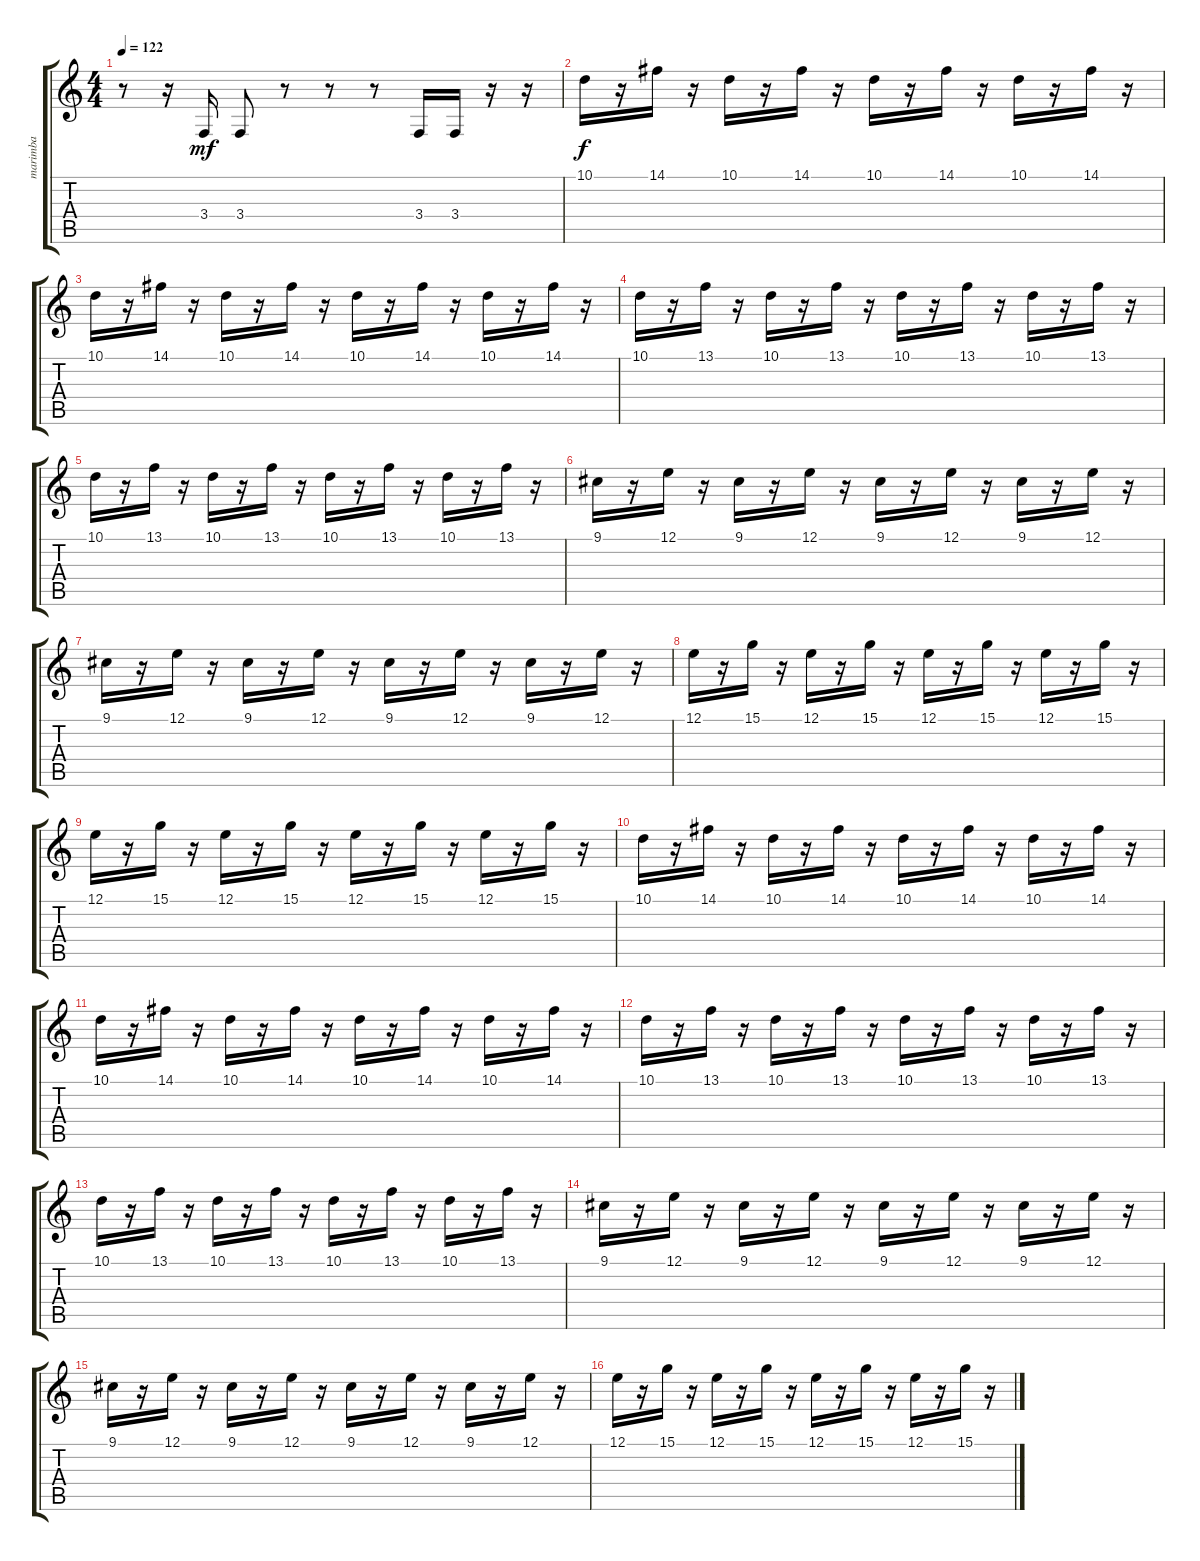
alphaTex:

\track ("marimba" "marimba") {instrument marimba}
\staff {score tabs}
\tuning (E4 B3 G3 D3 A2 E2) {hide}
\ts (4 4)
\tempo 122
\clef g2
\ks c
r.8{dy mf instrument electricguitarjazz} r.16 3.4.16 3.4.8 r.8 r.8 r.8 3.4.16 3.4.16 r.16 r.16 |
10.1.16{dy f volume 12 instrument marimba} r.16 14.1.16 r.16 10.1.16 r.16 14.1.16 r.16 10.1.16 r.16 14.1.16 r.16 10.1.16 r.16 14.1.16 r.16 |
10.1.16 r.16 14.1.16 r.16 10.1.16 r.16 14.1.16 r.16 10.1.16 r.16 14.1.16 r.16 10.1.16 r.16 14.1.16 r.16 |
10.1.16 r.16 13.1.16 r.16 10.1.16 r.16 13.1.16 r.16 10.1.16 r.16 13.1.16 r.16 10.1.16 r.16 13.1.16 r.16 |
10.1.16 r.16 13.1.16 r.16 10.1.16 r.16 13.1.16 r.16 10.1.16 r.16 13.1.16 r.16 10.1.16 r.16 13.1.16 r.16 |
9.1.16 r.16 12.1.16 r.16 9.1.16 r.16 12.1.16 r.16 9.1.16 r.16 12.1.16 r.16 9.1.16 r.16 12.1.16 r.16 |
9.1.16 r.16 12.1.16 r.16 9.1.16 r.16 12.1.16 r.16 9.1.16 r.16 12.1.16 r.16 9.1.16 r.16 12.1.16 r.16 |
12.1.16 r.16 15.1.16 r.16 12.1.16 r.16 15.1.16 r.16 12.1.16 r.16 15.1.16 r.16 12.1.16 r.16 15.1.16 r.16 |
12.1.16 r.16 15.1.16 r.16 12.1.16 r.16 15.1.16 r.16 12.1.16 r.16 15.1.16 r.16 12.1.16 r.16 15.1.16 r.16 |
10.1.16 r.16 14.1.16 r.16 10.1.16 r.16 14.1.16 r.16 10.1.16 r.16 14.1.16 r.16 10.1.16 r.16 14.1.16 r.16 |
10.1.16 r.16 14.1.16 r.16 10.1.16 r.16 14.1.16 r.16 10.1.16 r.16 14.1.16 r.16 10.1.16 r.16 14.1.16 r.16 |
10.1.16 r.16 13.1.16 r.16 10.1.16 r.16 13.1.16 r.16 10.1.16 r.16 13.1.16 r.16 10.1.16 r.16 13.1.16 r.16 |
10.1.16 r.16 13.1.16 r.16 10.1.16 r.16 13.1.16 r.16 10.1.16 r.16 13.1.16 r.16 10.1.16 r.16 13.1.16 r.16 |
9.1.16 r.16 12.1.16 r.16 9.1.16 r.16 12.1.16 r.16 9.1.16 r.16 12.1.16 r.16 9.1.16 r.16 12.1.16 r.16 |
9.1.16 r.16 12.1.16 r.16 9.1.16 r.16 12.1.16 r.16 9.1.16 r.16 12.1.16 r.16 9.1.16 r.16 12.1.16 r.16 |
12.1.16 r.16 15.1.16 r.16 12.1.16 r.16 15.1.16 r.16 12.1.16 r.16 15.1.16 r.16 12.1.16 r.16 15.1.16 r.16
